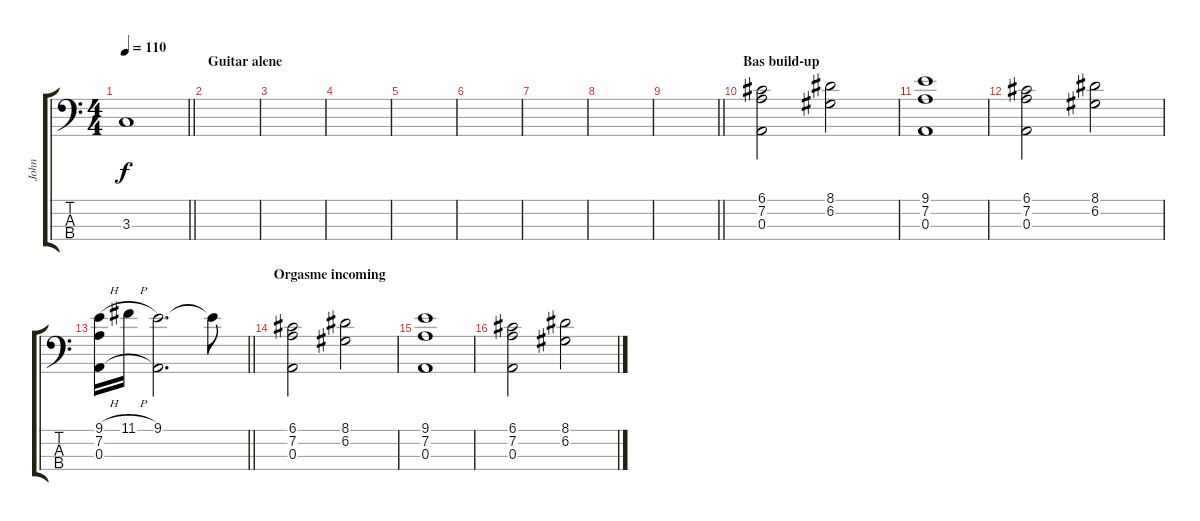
\track ("John" "John") {instrument electricbassfinger}
\staff {score tabs}
\tuning (G2 D2 A1 E1) {hide}
\ts (4 4)
\tempo 110
\clef f4
\barLineRight lightlight
\ks c
3.3.1{dy f} |
\section ("" "Guitar alene")
|
|
|
|
|
|
|
\barLineRight lightlight
|
\section ("" "Bas build-up")
(6.1 7.2 0.3).2 (8.1 6.2).2 |
(9.1 7.2 0.3).1 |
(6.1 7.2 0.3).2 (8.1 6.2).2 |
\barLineRight lightlight
(9.1{h} 7.2 0.3).16 11.1{h}.16 (9.1 0.3{t}).2{d} 9.1{t}.8 |
\section ("" "Orgasme incoming")
(6.1 7.2 0.3).2 (8.1 6.2).2 |
(9.1 7.2 0.3).1 |
(6.1 7.2 0.3).2 (8.1 6.2).2
